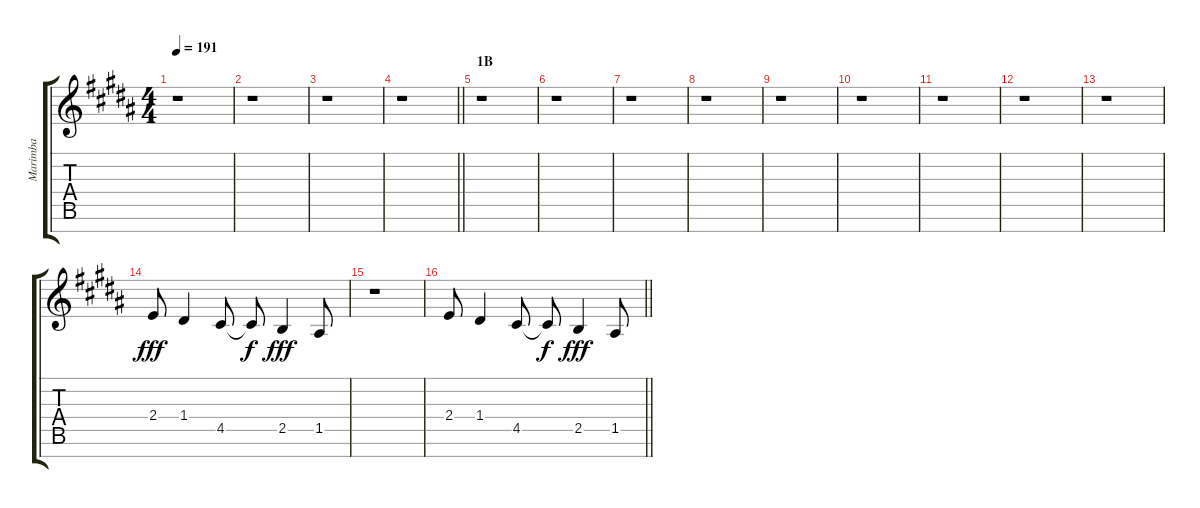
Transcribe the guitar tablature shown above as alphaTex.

\track ("Marimba" "Marimba") {instrument marimba}
\staff {score tabs}
\tuning (E5 B4 G4 D4 A3 E3 B2) {hide}
\ts (4 4)
\tempo 191
\clef g2
\ks b
r.1{dy fff} |
r.1 |
r.1 |
\barLineRight lightlight
r.1 |
\section ("" "1B")
r.1 |
r.1 |
r.1 |
r.1 |
r.1 |
r.1 |
r.1 |
r.1 |
r.1 |
2.4.8 1.4.4 4.5.8 4.5{t}.8{dy f} 2.5.4{dy fff} 1.5.8 |
r.1 |
\barLineRight lightlight
2.4.8 1.4.4 4.5.8 4.5{t}.8{dy f} 2.5.4{dy fff} 1.5.8
